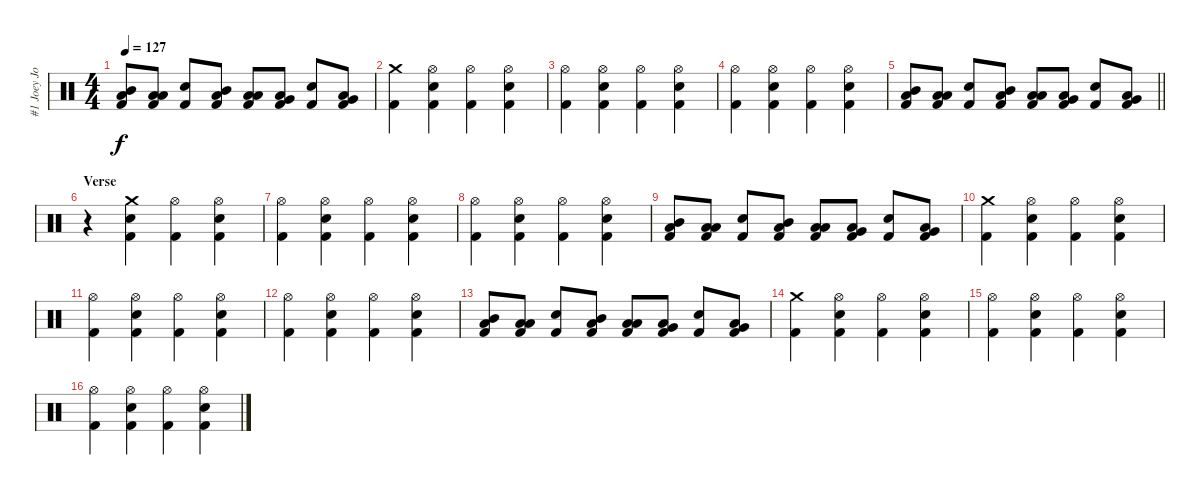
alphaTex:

\track ("#1 Joey Jordison" "#1 Joey Jo") {instrument percussion}
\staff {score}
\articulation defaults
\ts (4 4)
\tempo 127
\clef neutral
\ks c
("Mid Tom (hit)" "Low Floor Tom (hit)" "Kick (hit) 2").8{dy f} ("Low Tom (hit)" "Low Floor Tom (hit)" "Kick (hit) 2").8 ("Electric Snare (hit)" "Kick (hit) 2").8 ("Mid Tom (hit)" "Low Floor Tom (hit)" "Kick (hit) 2").8 ("Low Tom (hit)" "Low Floor Tom (hit)" "Kick (hit) 2").8 ("Very Low Tom (hit)" "Low Floor Tom (hit)" "Kick (hit) 2").8 ("Electric Snare (hit)" "Kick (hit) 2").8 ("Very Low Tom (hit)" "Low Floor Tom (hit)" "Kick (hit) 2").8 |
("Crash medium (hit)" "Kick (hit) 2").4 ("Hi-Hat (open)" "Electric Snare (hit)" "Kick (hit) 2").4 ("Hi-Hat (open)" "Kick (hit) 2").4 ("Hi-Hat (open)" "Electric Snare (hit)" "Kick (hit) 2").4 |
("Hi-Hat (open)" "Kick (hit) 2").4 ("Hi-Hat (open)" "Electric Snare (hit)" "Kick (hit) 2").4 ("Hi-Hat (open)" "Kick (hit) 2").4 ("Hi-Hat (open)" "Electric Snare (hit)" "Kick (hit) 2").4 |
("Hi-Hat (open)" "Kick (hit) 2").4 ("Hi-Hat (open)" "Electric Snare (hit)" "Kick (hit) 2").4 ("Hi-Hat (open)" "Kick (hit) 2").4 ("Hi-Hat (open)" "Electric Snare (hit)" "Kick (hit) 2").4 |
\barLineRight lightlight
("Mid Tom (hit)" "Low Floor Tom (hit)" "Kick (hit) 2").8 ("Low Tom (hit)" "Low Floor Tom (hit)" "Kick (hit) 2").8 ("Electric Snare (hit)" "Kick (hit) 2").8 ("Mid Tom (hit)" "Low Floor Tom (hit)" "Kick (hit) 2").8 ("Low Tom (hit)" "Low Floor Tom (hit)" "Kick (hit) 2").8 ("Very Low Tom (hit)" "Low Floor Tom (hit)" "Kick (hit) 2").8 ("Electric Snare (hit)" "Kick (hit) 2").8 ("Very Low Tom (hit)" "Low Floor Tom (hit)" "Kick (hit) 2").8 |
\section ("" "Verse")
r.4 ("Crash medium (hit)" "Electric Snare (hit)" "Kick (hit) 2").4 ("Hi-Hat (open)" "Kick (hit) 2").4 ("Hi-Hat (open)" "Electric Snare (hit)" "Kick (hit) 2").4 |
("Hi-Hat (open)" "Kick (hit) 2").4 ("Hi-Hat (open)" "Electric Snare (hit)" "Kick (hit) 2").4 ("Hi-Hat (open)" "Kick (hit) 2").4 ("Hi-Hat (open)" "Electric Snare (hit)" "Kick (hit) 2").4 |
("Hi-Hat (open)" "Kick (hit) 2").4 ("Hi-Hat (open)" "Electric Snare (hit)" "Kick (hit) 2").4 ("Hi-Hat (open)" "Kick (hit) 2").4 ("Hi-Hat (open)" "Electric Snare (hit)" "Kick (hit) 2").4 |
("Mid Tom (hit)" "Low Floor Tom (hit)" "Kick (hit) 2").8 ("Low Tom (hit)" "Low Floor Tom (hit)" "Kick (hit) 2").8 ("Electric Snare (hit)" "Kick (hit) 2").8 ("Mid Tom (hit)" "Low Floor Tom (hit)" "Kick (hit) 2").8 ("Low Tom (hit)" "Low Floor Tom (hit)" "Kick (hit) 2").8 ("Very Low Tom (hit)" "Low Floor Tom (hit)" "Kick (hit) 2").8 ("Electric Snare (hit)" "Kick (hit) 2").8 ("Very Low Tom (hit)" "Low Floor Tom (hit)" "Kick (hit) 2").8 |
("Crash medium (hit)" "Kick (hit) 2").4 ("Hi-Hat (open)" "Electric Snare (hit)" "Kick (hit) 2").4 ("Hi-Hat (open)" "Kick (hit) 2").4 ("Hi-Hat (open)" "Electric Snare (hit)" "Kick (hit) 2").4 |
("Hi-Hat (open)" "Kick (hit) 2").4 ("Hi-Hat (open)" "Electric Snare (hit)" "Kick (hit) 2").4 ("Hi-Hat (open)" "Kick (hit) 2").4 ("Hi-Hat (open)" "Electric Snare (hit)" "Kick (hit) 2").4 |
("Hi-Hat (open)" "Kick (hit) 2").4 ("Hi-Hat (open)" "Electric Snare (hit)" "Kick (hit) 2").4 ("Hi-Hat (open)" "Kick (hit) 2").4 ("Hi-Hat (open)" "Electric Snare (hit)" "Kick (hit) 2").4 |
("Mid Tom (hit)" "Low Floor Tom (hit)" "Kick (hit) 2").8 ("Low Tom (hit)" "Low Floor Tom (hit)" "Kick (hit) 2").8 ("Electric Snare (hit)" "Kick (hit) 2").8 ("Mid Tom (hit)" "Low Floor Tom (hit)" "Kick (hit) 2").8 ("Low Tom (hit)" "Low Floor Tom (hit)" "Kick (hit) 2").8 ("Very Low Tom (hit)" "Low Floor Tom (hit)" "Kick (hit) 2").8 ("Electric Snare (hit)" "Kick (hit) 2").8 ("Very Low Tom (hit)" "Low Floor Tom (hit)" "Kick (hit) 2").8 |
("Crash medium (hit)" "Kick (hit) 2").4 ("Hi-Hat (open)" "Electric Snare (hit)" "Kick (hit) 2").4 ("Hi-Hat (open)" "Kick (hit) 2").4 ("Hi-Hat (open)" "Electric Snare (hit)" "Kick (hit) 2").4 |
("Hi-Hat (open)" "Kick (hit) 2").4 ("Hi-Hat (open)" "Electric Snare (hit)" "Kick (hit) 2").4 ("Hi-Hat (open)" "Kick (hit) 2").4 ("Hi-Hat (open)" "Electric Snare (hit)" "Kick (hit) 2").4 |
("Hi-Hat (open)" "Kick (hit) 2").4 ("Hi-Hat (open)" "Electric Snare (hit)" "Kick (hit) 2").4 ("Hi-Hat (open)" "Kick (hit) 2").4 ("Hi-Hat (open)" "Electric Snare (hit)" "Kick (hit) 2").4
